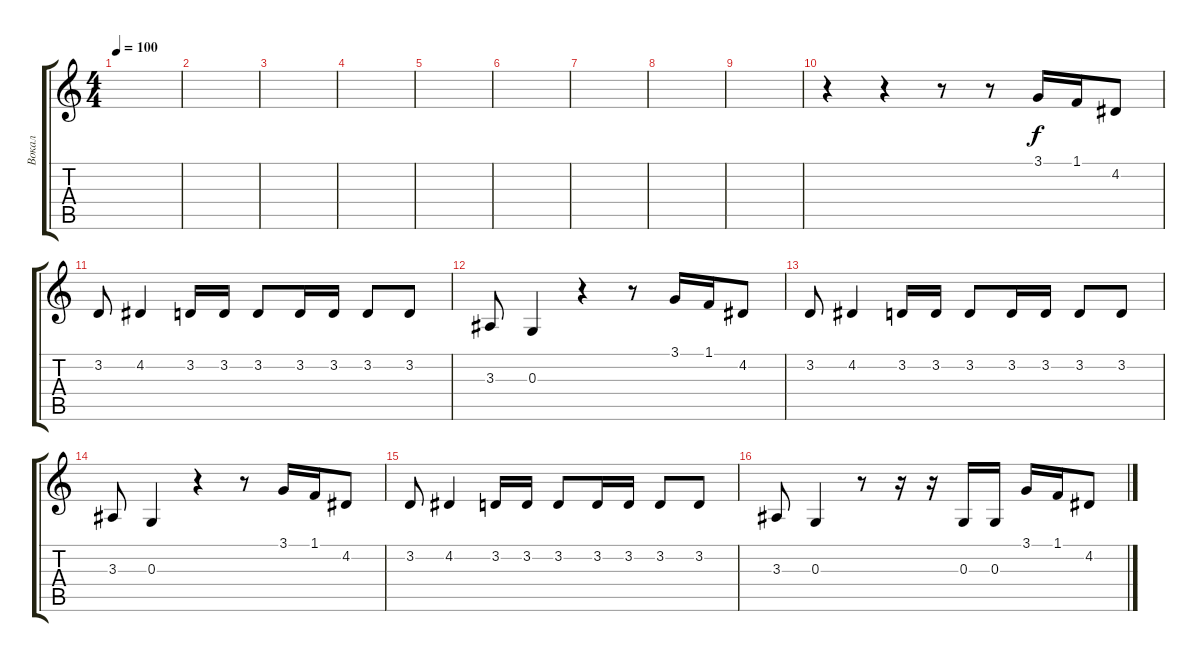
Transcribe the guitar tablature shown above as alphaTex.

\track ("Вокал" "Вокал") {instrument synthbrass1}
\staff {score tabs}
\tuning (E4 B3 G3 D3 A2 E2) {hide}
\ts (4 4)
\tempo 100
\clef g2
\ks c
|
|
|
|
|
|
|
|
|
r.4 r.4 r.8 r.8 3.1.16 1.1.16 4.2.8 |
3.2.8 4.2.4 3.2.16 3.2.16 3.2.8 3.2.16 3.2.16 3.2.8 3.2.8 |
3.3.8 0.3.4 r.4 r.8 3.1.16 1.1.16 4.2.8 |
3.2.8 4.2.4 3.2.16 3.2.16 3.2.8 3.2.16 3.2.16 3.2.8 3.2.8 |
3.3.8 0.3.4 r.4 r.8 3.1.16 1.1.16 4.2.8 |
3.2.8 4.2.4 3.2.16 3.2.16 3.2.8 3.2.16 3.2.16 3.2.8 3.2.8 |
3.3.8 0.3.4 r.8 r.16 r.16 0.3.16 0.3.16 3.1.16 1.1.16 4.2.8
